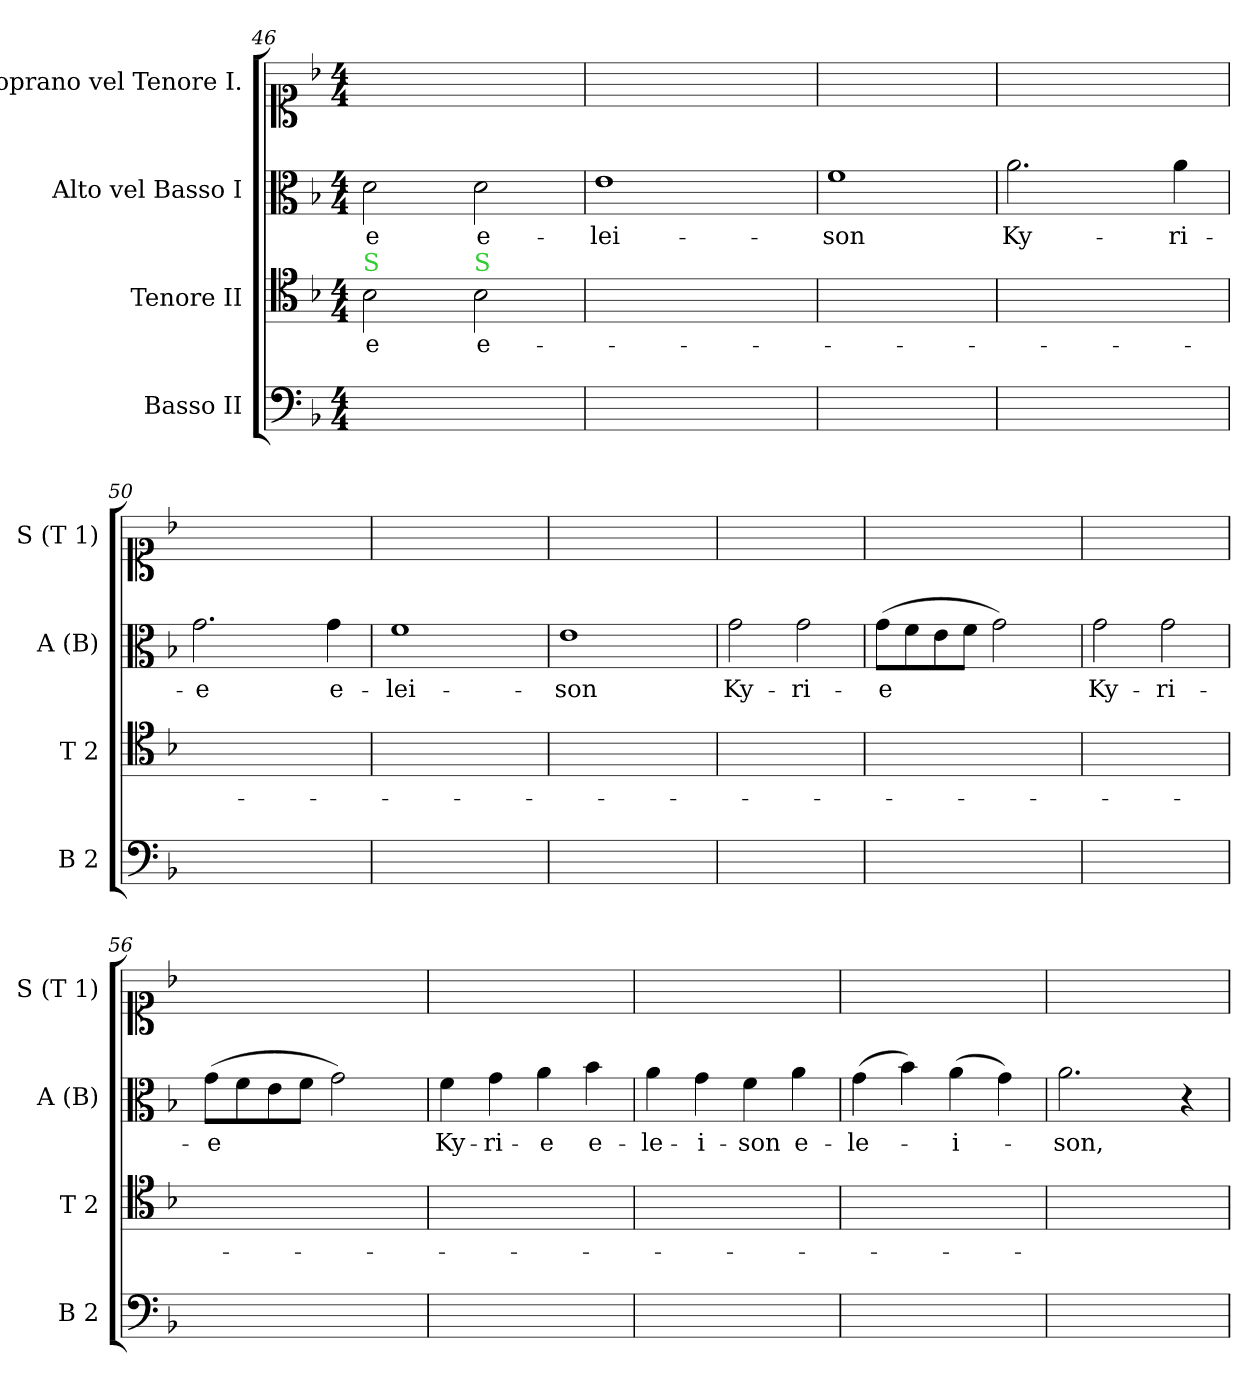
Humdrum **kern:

**kern	**text	**kern	**text	**kern	**text	**kern	**text
*part4	*part4	*part3	*part3	*part2	*part2	*part1	*part1
*staff4	*staff4	*staff3	*staff3	*staff2	*staff2	*staff1	*staff1
*I"Basso II	*	*I"Tenore II	*	*I"Alto vel Basso I	*	*I"Soprano vel Tenore I.	*
*I'B 2	*	*I'T 2	*	*I'A (B)	*	*I'S (T 1)	*
*clefF4	*	*clefC4	*	*clefC3	*	*clefC1	*
*k[b-]	*	*k[b-]	*	*k[b-]	*	*k[b-]	*
*M4/4	*	*M4/4	*	*M4/4	*	*M4/4	*
=46	=46	=46	=46	=46	=46	=46	=46
!	!	!LO:TX:a:color=limegreen:t=S	!	!	!	!	!
(>4B-\yy	-e	2B-	-e	2d\	-e	2b-\yy	-e
4A\yy)	.	.	.	.	.	.	.
!	!	!LO:TX:a:color=limegreen:t=S	!	!	!	!	!
(>4G\yy	e-	2B-	e-	2d\	e-	2b-\yy	e-
4F\yy)	.	.	.	.	.	.	.
=47	=47	=47	=47	=47	=47	=47	=47
(>4E\yy	-le-	1cyy	-lei-	1e	-lei-	1gyy	-lei-
4D\yy)	.	.	.	.	.	.	.
(>4E\yy	-i-	.	.	.	.	.	.
4C\yy)	.	.	.	.	.	.	.
=48	=48	=48	=48	=48	=48	=48	=48
1Fyy	-son	2c\yy	-son	1f	-son	1ayy	-son
.	.	2ryy	.	.	.	.	.
=49	=49	=49	=49	=49	=49	=49	=49
(>4F\yy	Ky-	2.c\yy	Ky-	2.a\	Ky-	2.ff\yy	Ky-
4E\yy)	.	.	.	.	.	.	.
(>4F\yy	-ri-	.	.	.	.	.	.
4D\yy)	.	4Bn\yy	-ri-	4a\	-ri-	4ff\yy	-ri-
=50	=50	=50	=50	=50	=50	=50	=50
(>4E\yy	-e	2c\yy	-e	2.g\	-e	2.ee\yy	-e
4D\yy)	.	.	.	.	.	.	.
(>4E\yy	e-	2c\yy	e-	.	.	.	.
4C\yy)	.	.	.	4g\	e-	4ee\yy	e-
=51	=51	=51	=51	=51	=51	=51	=51
(>4F\yy	-le-	1Bnyy	-lei-	1f	-lei-	1ddyy	-lei-
4D\yy)	.	.	.	.	.	.	.
2G\yy	-i-	.	.	.	.	.	.
=52	=52	=52	=52	=52	=52	=52	=52
1Cyy	-son	2G/yy	-son	1e	-son	2.cc\yy	-son,
.	.	2ryy	.	.	.	.	.
.	.	.	.	.	.	4ryy	.
=53	=53	=53	=53	=53	=53	=53	=53
2C/yy	Ky-	2c\yy	Ky-	2g\	Ky-	2ee\yy	Ky-
2c\yy	-ri-	2c\yy	-ri-	2g\	-ri-	2ee\yy	-ri-
=54	=54	=54	=54	=54	=54	=54	=54
1cyy	-e	2.c\yy	-e	(>8g\L	-e	(>8ee\Lyy	-e
.	.	.	.	8f\	.	8dd\yy	.
.	.	.	.	8e\	.	8cc\yy	.
.	.	.	.	8f\J	.	8dd\Jyy)	.
.	.	.	.	2g\)	.	2ee\yy	e
.	.	4ryy	.	.	.	.	.
=55	=55	=55	=55	=55	=55	=55	=55
2C/yy	Ky-	2c\yy	Ky-	2g\	Ky-	2ee\yy	Ky-
2B-X\yy	-ri-	2c\yy	-ri-	2g\	-ri-	2ee\yy	-ri-
=56	=56	=56	=56	=56	=56	=56	=56
1B-Xyy	-e	2.c\yy	-e	(>8g\L	-e	(>8ee\Lyy	-e
.	.	.	.	8f\	.	8dd\yy	.
.	.	.	.	8e\	.	8cc\yy	.
.	.	.	.	8f\J	.	8dd\Jyy)	.
.	.	.	.	2g\)	.	2ee\yy	.
.	.	4ryy	.	.	.	.	.
=57	=57	=57	=57	=57	=57	=57	=57
4A\yy	Ky-	4A\yy	Ky-	4f\	Ky-	4cc\yy	Ky-
4G\yy	-ri-	4B-\yy	-ri-	4g\	-ri-	4b-\yy	-ri-
4F\yy	-e	4c\yy	-e	4a\	-e	4a\yy	-e
4E\yy	e-	4c\yy	e-	4b-\	e-	4g\yy	e-
=58	=58	=58	=58	=58	=58	=58	=58
4F\yy	-le-	4f\yy	-le-	4a\	-le-	4cc\yy	-le-
4G\yy	-i-	4c\yy	-i-	4g\	-i-	4b-\yy	-i-
4A\yy	-son	4c\yy	-son	4f\	-son	4a\yy	-son
4F\yy	e-	4A\yy	e-	4a\	e-	4cc\yy	e-
=59	=59	=59	=59	=59	=59	=59	=59
(>4B-\yy	-le-	2B-\yy	-le-	(>4g\	-le-	(>4dd\yy	-le-
4G\yy)	.	.	.	4b-\)	.	4gg\yy)	.
(>4c\yy	-i-	2c\yy	-i-	(>4a\	-i-	(>4ff\yy	-i-
4C/yy)	.	.	.	4g\)	.	4ee\yy)	.
=60	=60	=60	=60	=60	=60	=60	=60
1Fyy	-son	2c\yy	-son	2.a\	-son,	2.ff\yy	-son
.	.	2ryy	.	.	.	.	.
.	.	.	.	4r	.	4ryy	.
=	=	=	=	=	=	=	=
*-	*-	*-	*-	*-	*-	*-	*-
